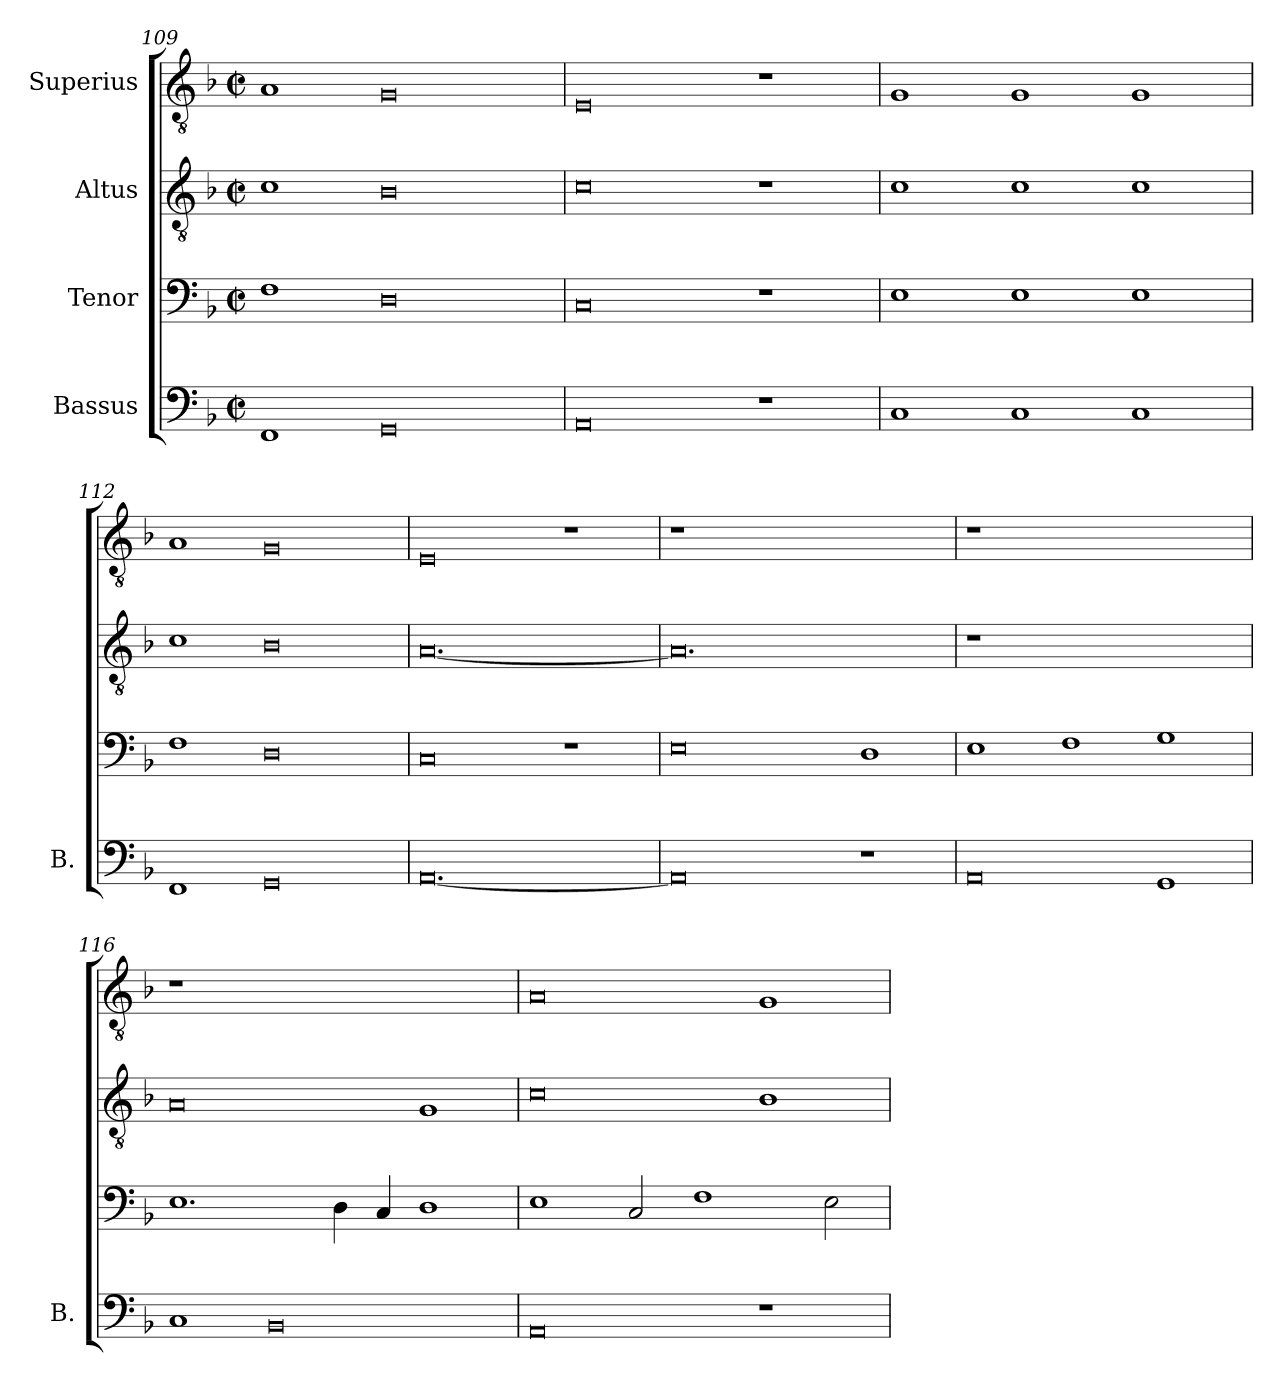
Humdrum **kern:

**kern	**kern	**kern	**kern
*part4	*part3	*part2	*part1
*staff4	*staff3	*staff2	*staff1
*I"Bassus	*I"Tenor	*I"Altus	*I"Superius
*I'B.	*	*	*
*clefF4	*clefF4	*clefGv2	*clefGv2
*	*	*ITrd7c12	*ITrd7c12
*k[b-]	*k[b-]	*k[b-]	*k[b-]
*F:	*F:	*F:	*F:
*M2/2	*M2/2	*M2/2	*M2/2
*met(c|)	*met(c|)	*met(c|)	*met(c|)
=109	=109	=109	=109
1FFi	1Fi	1Ci	1AAi
0GGi	0Di	0BB-i	0GGi
=110	=110	=110	=110
0AAi	0Ci	0Ci	0EEi
1r	1r	1r	1r
=111	=111	=111	=111
1Ci	1Ei	1Ci	1GGi
1Ci	1Ei	1Ci	1GGi
1Ci	1Ei	1Ci	1GGi
=112	=112	=112	=112
1FFi	1Fi	1Ci	1AAi
0GGi	0Di	0BB-i	0GGi
!!LO:LB:g=z
=113	=113	=113	=113
[<0.AAi	0Ci	[<0.AAi	0EEi
.	1r	.	1r
=114	=114	=114	=114
!	!	!	!LO:N:vis=1
0AAi]	0Ei	0.AAi]	1r
.	.	.	0ryy
1r	1Di	.	.
=115	=115	=115	=115
!	!	!LO:N:vis=1	!LO:N:vis=1
0AAi	1Ei	1r	1r
.	1Fi	0ryy	0ryy
1GGi	1Gi	.	.
=116	=116	=116	=116
!	!	!	!LO:N:vis=1
1Ci	1.Ei	0AAi	1r
0BB-i	.	.	0ryy
.	4Di\	.	.
.	4Ci/	.	.
.	1Di	1GGi	.
=117	=117	=117	=117
0AAi	1Ei	0Ci	0AAi
.	2Ci/	.	.
.	1Fi	.	.
1r	.	1BB-i	1GGi
.	2Ei\	.	.
=	=	=	=
*-	*-	*-	*-
